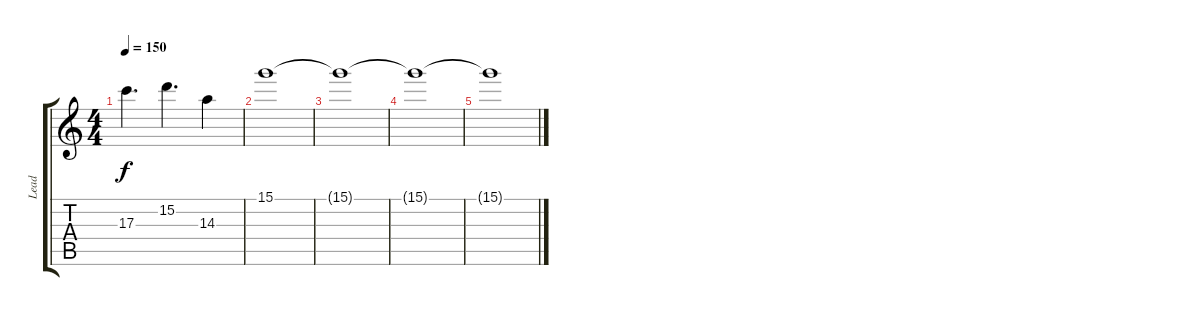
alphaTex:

\track ("Lead" "Lead") {instrument distortionguitar}
\staff {score tabs}
\tuning (E4 B3 G3 D3 A2 D2) {hide}
\ts (4 4)
\tempo 150
\clef g2
\ks c
17.3.4{d dy f} 15.2.4{d} 14.3.4 |
15.1.1{volume 0} |
15.1{t}.1 |
15.1{t}.1 |
15.1{t}.1
